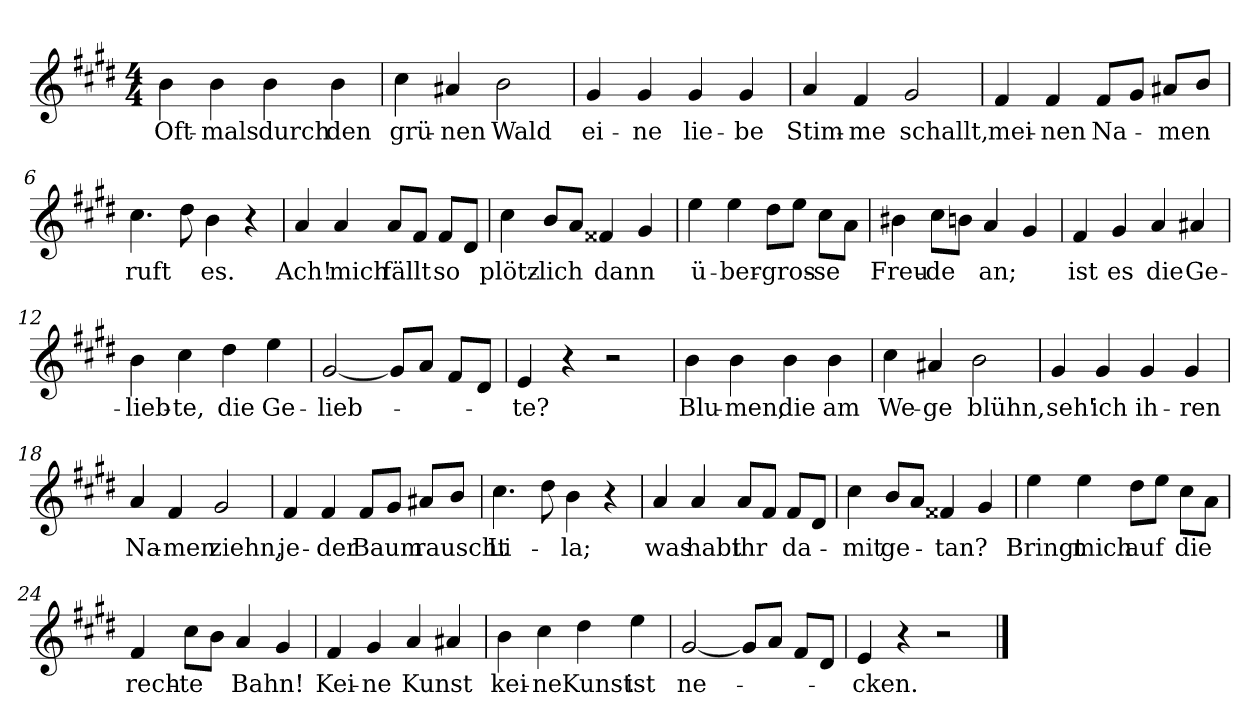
**kern	**text
*part1	*part1
*staff1	*staff1
*clefG2	*
*k[f#c#g#d#]	*
*M4/4	*
=1	=1
!	!LO:LY:b
4b\	Oft-
!	!LO:LY:b
4b\	-mals
!	!LO:LY:b
4b\	durch
!	!LO:LY:b
4b\	den
=2	=2
!	!LO:LY:b
4cc#\	grü-
!	!LO:LY:b
4a#X/	-nen
!	!LO:LY:b
2b\	Wald
=3	=3
!	!LO:LY:b
4g#/	ei-
!	!LO:LY:b
4g#/	-ne
!	!LO:LY:b
4g#/	lie-
!	!LO:LY:b
4g#/	-be
=4	=4
!	!LO:LY:b
4a/	Stim-
!	!LO:LY:b
4f#/	-me
!	!LO:LY:b
2g#/	schallt,
=5	=5
!	!LO:LY:b
4f#/	mei-
!	!LO:LY:b
4f#/	-nen
!	!LO:LY:b
8f#/L	Na-
8g#/J	.
!	!LO:LY:b
8a#X/L	-men
8b/J	.
=6	=6
!	!LO:LY:b
4.cc#\	ruft
8dd#\	.
!	!LO:LY:b
4b\	es.
4r	.
!!LO:LB:g=z
=7	=7
!	!LO:LY:b
4a/	Ach!
!	!LO:LY:b
4a/	mich
!	!LO:LY:b
8a/L	fällt
8f#/J	.
!	!LO:LY:b
8f#/L	so
8d#/J	.
=8	=8
!	!LO:LY:b
4cc#\	plötz-
!	!LO:LY:b
8b/L	-lich
8a/J	.
!	!LO:LY:b
4f##X/	dann
4g#/	.
=9	=9
!	!LO:LY:b
4ee\	ü-
!	!LO:LY:b
4ee\	-ber-
!	!LO:LY:b
8dd#\L	-gros-
8ee\J	.
!	!LO:LY:b
8cc#\L	-se
8a\J	.
=10	=10
!	!LO:LY:b
4b#X\	Freu-
!	!LO:LY:b
8cc#\L	-de
8bn\J	.
!	!LO:LY:b
4a/	an;
4g#/	.
=11	=11
!	!LO:LY:b
4f#/	ist
!	!LO:LY:b
4g#/	es
!	!LO:LY:b
4a/	die
!	!LO:LY:b
4a#X/	Ge-
=12	=12
!	!LO:LY:b
4b\	-lieb-
!	!LO:LY:b
4cc#\	-te,
!	!LO:LY:b
4dd#\	die
!	!LO:LY:b
4ee\	Ge-
=13	=13
!	!LO:LY:b
[2g#/	-lieb-
8g#/L]	.
8a/J	.
8f#/L	.
8d#/J	.
!!LO:LB:g=z
=14	=14
!	!LO:LY:b
4e/	-te?
4r	.
2r	.
=15	=15
!	!LO:LY:b
4b\	Blu-
!	!LO:LY:b
4b\	-men,
!	!LO:LY:b
4b\	die
!	!LO:LY:b
4b\	am
=16	=16
!	!LO:LY:b
4cc#\	We-
!	!LO:LY:b
4a#X/	-ge
!	!LO:LY:b
2b\	blühn,
=17	=17
!	!LO:LY:b
4g#/	seh'
!	!LO:LY:b
4g#/	ich
!	!LO:LY:b
4g#/	ih-
!	!LO:LY:b
4g#/	-ren
=18	=18
!	!LO:LY:b
4a/	Na-
!	!LO:LY:b
4f#/	-men
!	!LO:LY:b
2g#/	ziehn,
=19	=19
!	!LO:LY:b
4f#/	je-
!	!LO:LY:b
4f#/	-der
!	!LO:LY:b
8f#/L	Baum
8g#/J	.
!	!LO:LY:b
8a#X/L	rauscht
8b/J	.
=20	=20
!	!LO:LY:b
4.cc#\	Li-
8dd#\	.
!	!LO:LY:b
4b\	-la;
4r	.
!!LO:LB:g=z
=21	=21
!	!LO:LY:b
4a/	was
!	!LO:LY:b
4a/	habt
!	!LO:LY:b
8a/L	ihr
8f#/J	.
!	!LO:LY:b
8f#/L	da-
8d#/J	.
=22	=22
!	!LO:LY:b
4cc#\	-mit
!	!LO:LY:b
8b/L	ge-
8a/J	.
!	!LO:LY:b
4f##X/	-tan?
4g#/	.
=23	=23
!	!LO:LY:b
4ee\	Bringt
!	!LO:LY:b
4ee\	mich
!	!LO:LY:b
8dd#\L	auf
8ee\J	.
!	!LO:LY:b
8cc#\L	die
8a\J	.
=24	=24
!	!LO:LY:b
4f#/	rech-
!	!LO:LY:b
8cc#\L	-te
8b\J	.
!	!LO:LY:b
4a/	Bahn!
4g#/	.
=25	=25
!	!LO:LY:b
4f#/	Kei-
!	!LO:LY:b
4g#/	-ne
!	!LO:LY:b
4a/	Kunst
4a#X/	.
=26	=26
!	!LO:LY:b
4b\	kei-
!	!LO:LY:b
4cc#\	-ne
!	!LO:LY:b
4dd#\	Kunst
!	!LO:LY:b
4ee\	ist
!!LO:LB:g=z
=27	=27
!	!LO:LY:b
[2g#/	ne-
8g#/L]	.
8a/J	.
8f#/L	.
8d#/J	.
=28	=28
!	!LO:LY:b
4e/	-cken.
4r	.
2r	.
==	==
*-	*-
